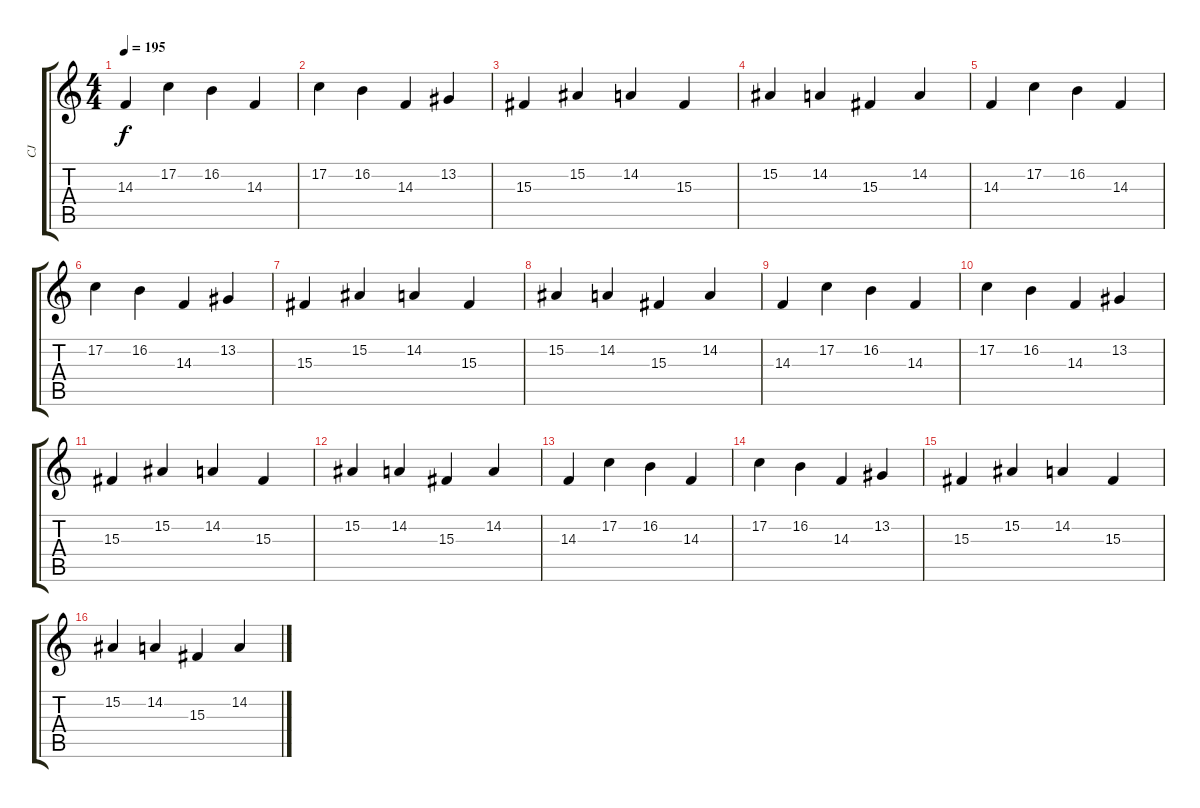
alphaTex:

\track ("CJ" "CJ") {instrument stringensemble1}
\staff {score tabs}
\tuning (C4 G3 Eb3 Bb2 F2 C2) {hide}
\ts (4 4)
\section ("" "")
\tempo 195
\clef g2
\ks c
14.3.4{dy f instrument stringensemble1} 17.2.4 16.2.4 14.3.4 |
17.2.4 16.2.4 14.3.4 13.2.4 |
15.3.4 15.2.4 14.2.4 15.3.4 |
15.2.4 14.2.4 15.3.4 14.2.4 |
14.3.4 17.2.4 16.2.4 14.3.4 |
17.2.4 16.2.4 14.3.4 13.2.4 |
15.3.4 15.2.4 14.2.4 15.3.4 |
15.2.4 14.2.4 15.3.4 14.2.4 |
14.3.4 17.2.4 16.2.4 14.3.4 |
17.2.4 16.2.4 14.3.4 13.2.4 |
15.3.4 15.2.4 14.2.4 15.3.4 |
15.2.4 14.2.4 15.3.4 14.2.4 |
14.3.4 17.2.4 16.2.4 14.3.4 |
17.2.4 16.2.4 14.3.4 13.2.4 |
15.3.4 15.2.4 14.2.4 15.3.4 |
15.2.4 14.2.4 15.3.4 14.2.4
